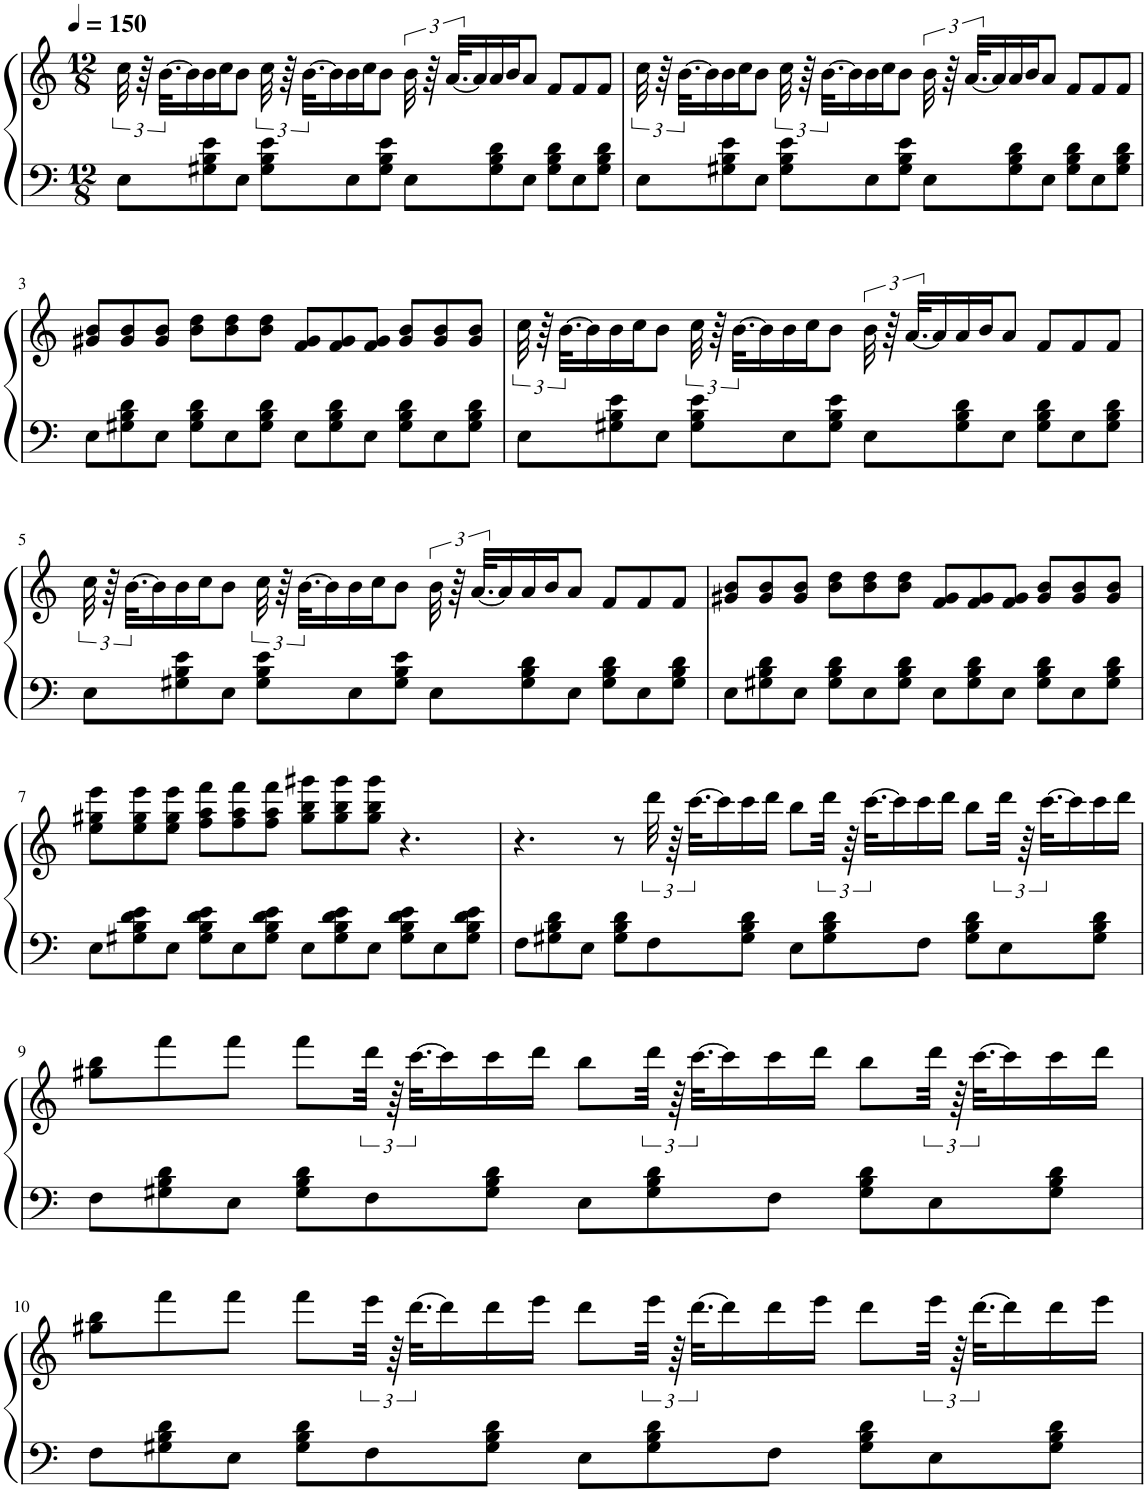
**kern	**kern
*part1	*part1
*staff2	*staff1
*I"Piano	*
*I'Pno.	*
*clefF4	*clefG2
*k[]	*k[]
*M12/8	*M12/8
*MM150	*MM150
=1	=1
8E\L	48cc\
.	96r
.	[48.b\KLL
.	16b\]
8G#X\ 8B\ 8e\	16b\
.	16cc\J
8E\J	8b\J
8G#\ 8B\ 8e\L	48cc\
.	96r
.	[48.b\KLL
.	16b\]
8E\	16b\
.	16cc\J
8G#\ 8B\ 8e\J	8b\J
8E\L	48b\
.	96r
.	[48.a/KLL
.	16a/]
8G#\ 8B\ 8d\	16a/
.	16b/J
8E\J	8a/J
8G#\ 8B\ 8d\L	8f/L
8E\	8f/
8G#\ 8B\ 8d\J	8f/J
=2	=2
8E\L	48cc\
.	96r
.	[48.b\KLL
.	16b\]
8G#X\ 8B\ 8e\	16b\
.	16cc\J
8E\J	8b\J
8G#\ 8B\ 8e\L	48cc\
.	96r
.	[48.b\KLL
.	16b\]
8E\	16b\
.	16cc\J
8G#\ 8B\ 8e\J	8b\J
8E\L	48b\
.	96r
.	[48.a/KLL
.	16a/]
8G#\ 8B\ 8d\	16a/
.	16b/J
8E\J	8a/J
8G#\ 8B\ 8d\L	8f/L
8E\	8f/
8G#\ 8B\ 8d\J	8f/J
!!LO:LB:g=z
=3	=3
8E\L	8g#X/ 8b/L
8G#X\ 8B\ 8d\	8g#/ 8b/
8E\J	8g#/ 8b/J
8G#\ 8B\ 8d\L	8b\ 8dd\L
8E\	8b\ 8dd\
8G#\ 8B\ 8d\J	8b\ 8dd\J
8E\L	8f/ 8g#/L
8G#\ 8B\ 8d\	8f/ 8g#/
8E\J	8f/ 8g#/J
8G#\ 8B\ 8d\L	8g#/ 8b/L
8E\	8g#/ 8b/
8G#\ 8B\ 8d\J	8g#/ 8b/J
=4	=4
8E\L	48cc\
.	96r
.	[48.b\KLL
.	16b\]
8G#X\ 8B\ 8e\	16b\
.	16cc\J
8E\J	8b\J
8G#\ 8B\ 8e\L	48cc\
.	96r
.	[48.b\KLL
.	16b\]
8E\	16b\
.	16cc\J
8G#\ 8B\ 8e\J	8b\J
8E\L	48b\
.	96r
.	[48.a/KLL
.	16a/]
8G#\ 8B\ 8d\	16a/
.	16b/J
8E\J	8a/J
8G#\ 8B\ 8d\L	8f/L
8E\	8f/
8G#\ 8B\ 8d\J	8f/J
!!LO:LB:g=z
=5	=5
8E\L	48cc\
.	96r
.	[48.b\KLL
.	16b\]
8G#X\ 8B\ 8e\	16b\
.	16cc\J
8E\J	8b\J
8G#\ 8B\ 8e\L	48cc\
.	96r
.	[48.b\KLL
.	16b\]
8E\	16b\
.	16cc\J
8G#\ 8B\ 8e\J	8b\J
8E\L	48b\
.	96r
.	[48.a/KLL
.	16a/]
8G#\ 8B\ 8d\	16a/
.	16b/J
8E\J	8a/J
8G#\ 8B\ 8d\L	8f/L
8E\	8f/
8G#\ 8B\ 8d\J	8f/J
=6	=6
8E\L	8g#X/ 8b/L
8G#X\ 8B\ 8d\	8g#/ 8b/
8E\J	8g#/ 8b/J
8G#\ 8B\ 8d\L	8b\ 8dd\L
8E\	8b\ 8dd\
8G#\ 8B\ 8d\J	8b\ 8dd\J
8E\L	8f/ 8g#/L
8G#\ 8B\ 8d\	8f/ 8g#/
8E\J	8f/ 8g#/J
8G#\ 8B\ 8d\L	8g#/ 8b/L
8E\	8g#/ 8b/
8G#\ 8B\ 8d\J	8g#/ 8b/J
!!LO:LB:g=z
=7	=7
8E\L	8ee\ 8gg#X\ 8eee\L
8G#X\ 8B\ 8d\ 8e\	8ee\ 8gg#\ 8eee\
8E\J	8ee\ 8gg#\ 8eee\J
8G#\ 8B\ 8d\ 8e\L	8ff\ 8aa\ 8fff\L
8E\	8ff\ 8aa\ 8fff\
8G#\ 8B\ 8d\ 8e\J	8ff\ 8aa\ 8fff\J
8E\L	8gg#\ 8bb\ 8ggg#X\L
8G#\ 8B\ 8d\ 8e\	8gg#\ 8bb\ 8ggg#\
8E\J	8gg#\ 8bb\ 8ggg#\J
8G#\ 8B\ 8d\ 8e\L	4.r
8E\	.
8G#\ 8B\ 8d\ 8e\J	.
=8	=8
8F\L	4.r
8G#X\ 8B\ 8d\	.
8E\J	.
8G#\ 8B\ 8d\L	8r
8F\	48ddd\
.	96r
.	[48.ccc\KLL
.	16ccc\]
8G#\ 8B\ 8d\J	16ccc\
.	16ddd\JJ
8E\L	8bb\L
8G#\ 8B\ 8d\	48ddd\Jkk
.	96r
.	[48.ccc\KLL
.	16ccc\]
8F\J	16ccc\
.	16ddd\JJ
8G#\ 8B\ 8d\L	8bb\L
8E\	48ddd\Jkk
.	96r
.	[48.ccc\KLL
.	16ccc\]
8G#\ 8B\ 8d\J	16ccc\
.	16ddd\JJ
!!LO:LB:g=z
=9	=9
8F\L	8gg#X\ 8bb\L
8G#X\ 8B\ 8d\	8fff\
8E\J	8fff\J
8G#\ 8B\ 8d\L	8fff\L
8F\	48ddd\Jkk
.	96r
.	[48.ccc\KLL
.	16ccc\]
8G#\ 8B\ 8d\J	16ccc\
.	16ddd\JJ
8E\L	8bb\L
8G#\ 8B\ 8d\	48ddd\Jkk
.	96r
.	[48.ccc\KLL
.	16ccc\]
8F\J	16ccc\
.	16ddd\JJ
8G#\ 8B\ 8d\L	8bb\L
8E\	48ddd\Jkk
.	96r
.	[48.ccc\KLL
.	16ccc\]
8G#\ 8B\ 8d\J	16ccc\
.	16ddd\JJ
!!LO:LB:g=z
=10	=10
8F\L	8gg#X\ 8bb\L
8G#X\ 8B\ 8d\	8fff\
8E\J	8fff\J
8G#\ 8B\ 8d\L	8fff\L
8F\	48eee\Jkk
.	96r
.	[48.ddd\KLL
.	16ddd\]
8G#\ 8B\ 8d\J	16ddd\
.	16eee\JJ
8E\L	8ddd\L
8G#\ 8B\ 8d\	48eee\Jkk
.	96r
.	[48.ddd\KLL
.	16ddd\]
8F\J	16ddd\
.	16eee\JJ
8G#\ 8B\ 8d\L	8ddd\L
8E\	48eee\Jkk
.	96r
.	[48.ddd\KLL
.	16ddd\]
8G#\ 8B\ 8d\J	16ddd\
.	16eee\JJ
=	=
*-	*-
